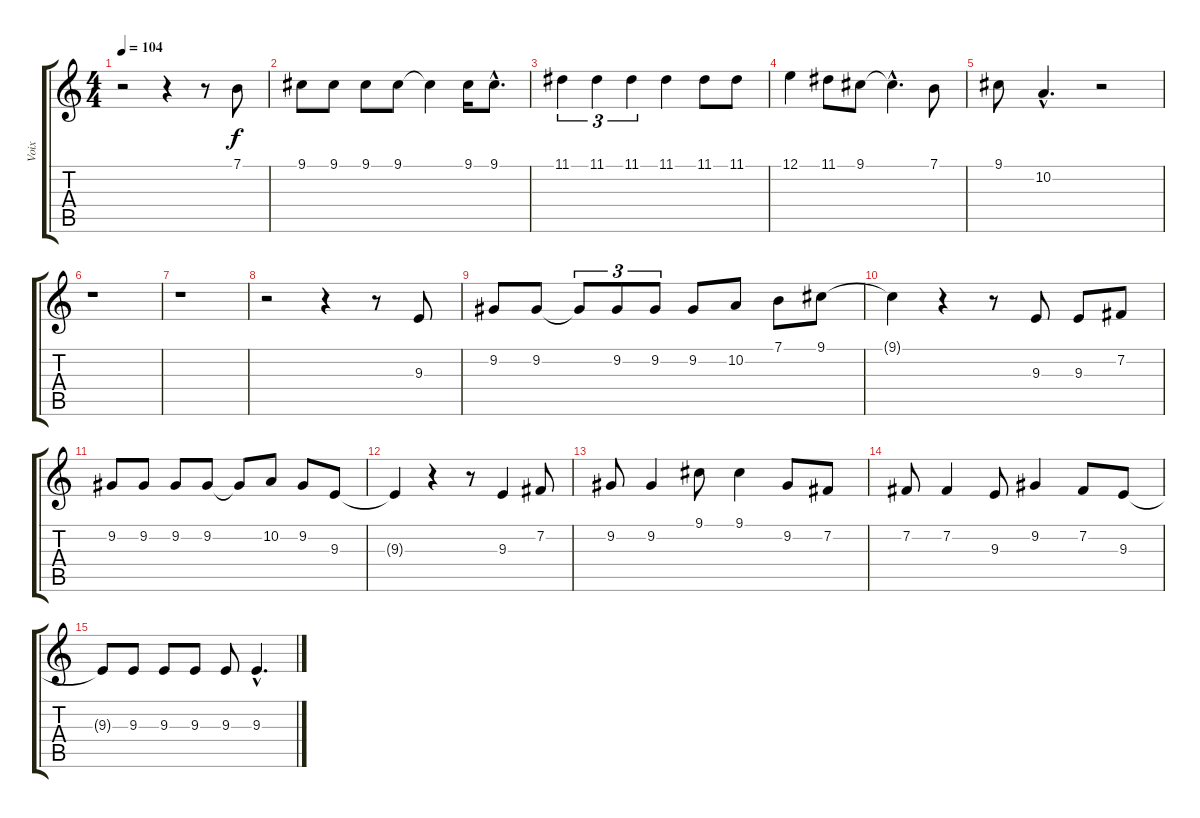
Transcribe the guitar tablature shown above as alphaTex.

\track ("Voix" "Voix") {instrument accordion}
\staff {score tabs}
\tuning (E4 B3 G3 D3 A2 E2) {hide}
\ts (4 4)
\tempo 104
\clef g2
\ks c
r.2{dy f} r.4 r.8 7.1.8 |
9.1.8 9.1.8 9.1.8 9.1.8 9.1{t}.4 9.1.16 9.1{hac}.8{d} |
11.1.4{tu (3 2)} 11.1.4{tu (3 2)} 11.1.4{tu (3 2)} 11.1.4 11.1.8 11.1.8 |
12.1.4 11.1.8 9.1.8 9.1{hac t}.4{d} 7.1.8 |
9.1.8 10.2{hac}.4{d} r.2 |
r.1 |
r.1 |
r.2 r.4 r.8 9.3.8 |
9.2.8 9.2.8 9.2{t}.8{tu (3 2)} 9.2.8{tu (3 2)} 9.2.8{tu (3 2)} 9.2.8 10.2.8 7.1.8 9.1.8 |
9.1{t}.4 r.4 r.8 9.3.8 9.3.8 7.2.8 |
9.2.8 9.2.8 9.2.8 9.2.8 9.2{t}.8 10.2.8 9.2.8 9.3.8 |
9.3{t}.4 r.4 r.8 9.3.4 7.2.8 |
9.2.8 9.2.4 9.1.8 9.1.4 9.2.8 7.2.8 |
7.2.8 7.2.4 9.3.8 9.2.4 7.2.8 9.3.8 |
9.3{t}.8 9.3.8 9.3.8 9.3.8 9.3.8 9.3{hac}.4{d}
